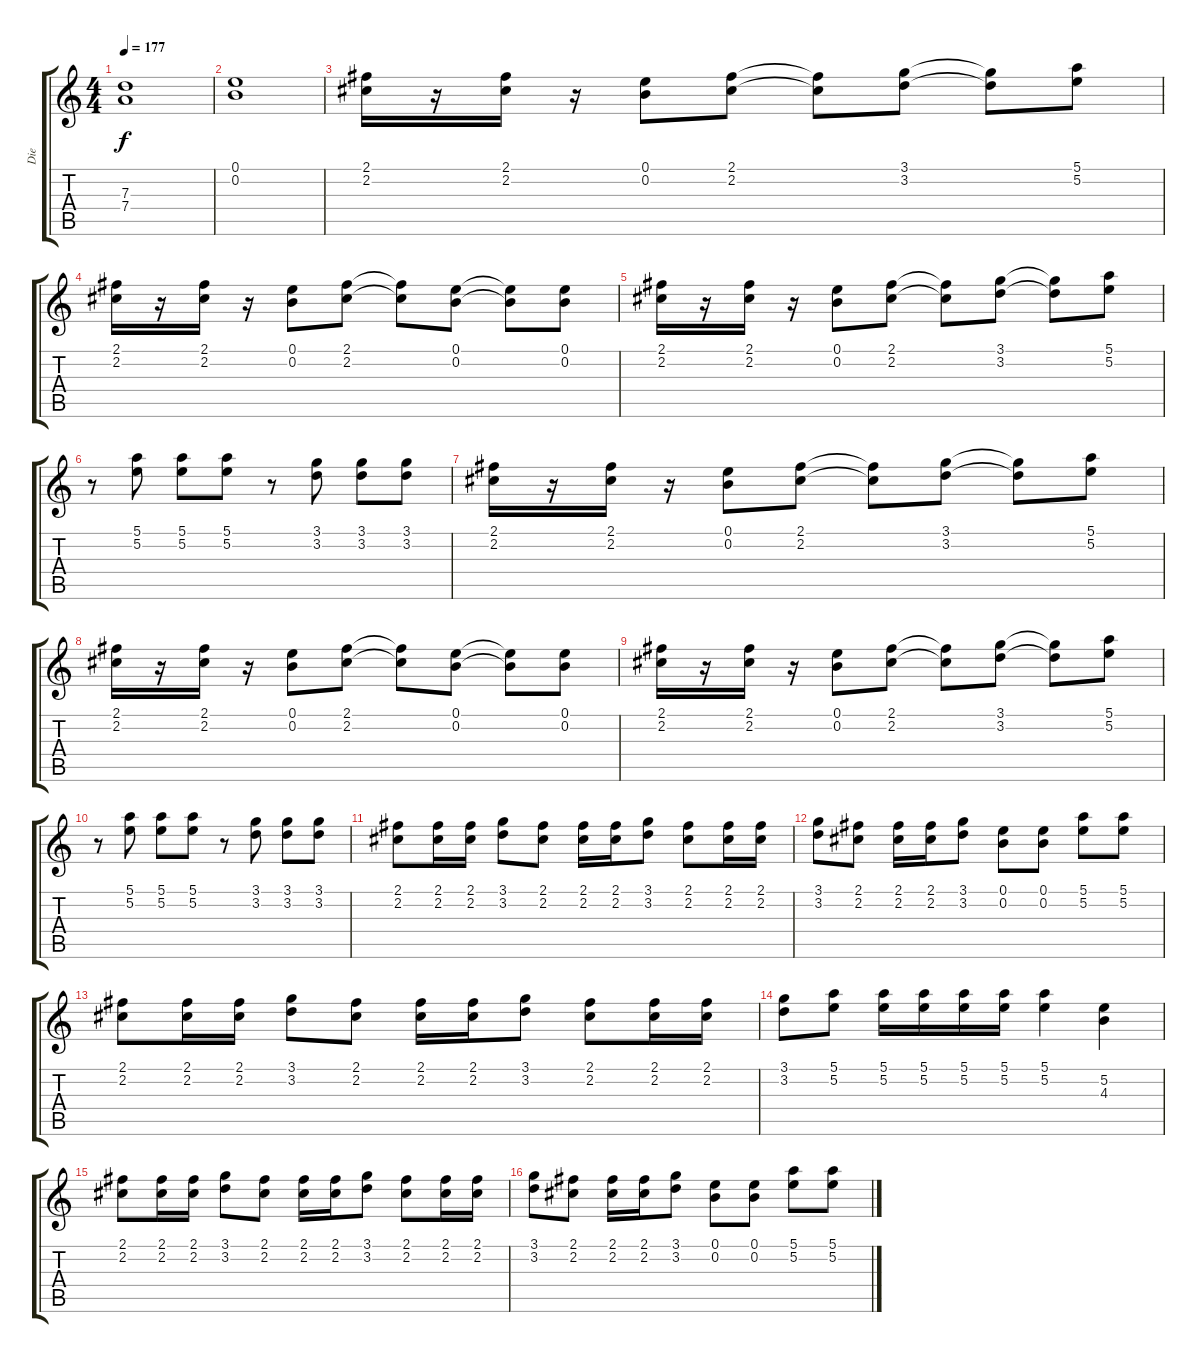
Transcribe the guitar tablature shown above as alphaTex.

\track ("Die" "Die") {instrument distortionguitar}
\staff {score tabs}
\tuning (E4 B3 G3 D3 A2 E2) {hide}
\ts (4 4)
\tempo 177
\clef g2
\ks c
(7.3 7.4).1{dy f} |
(0.1 0.2).1 |
(2.1 2.2).16 r.16 (2.1 2.2).16 r.16 (0.1 0.2).8 (2.1 2.2).8 (2.1{t} 2.2{t}).8 (3.1 3.2).8 (3.1{t} 3.2{t}).8 (5.1 5.2).8 |
(2.1 2.2).16 r.16 (2.1 2.2).16 r.16 (0.1 0.2).8 (2.1 2.2).8 (2.1{t} 2.2{t}).8 (0.1 0.2).8 (0.1{t} 0.2{t}).8 (0.1 0.2).8 |
(2.1 2.2).16 r.16 (2.1 2.2).16 r.16 (0.1 0.2).8 (2.1 2.2).8 (2.1{t} 2.2{t}).8 (3.1 3.2).8 (3.1{t} 3.2{t}).8 (5.1 5.2).8 |
r.8 (5.1 5.2).8 (5.1 5.2).8 (5.1 5.2).8 r.8 (3.1 3.2).8 (3.1 3.2).8 (3.1 3.2).8 |
(2.1 2.2).16 r.16 (2.1 2.2).16 r.16 (0.1 0.2).8 (2.1 2.2).8 (2.1{t} 2.2{t}).8 (3.1 3.2).8 (3.1{t} 3.2{t}).8 (5.1 5.2).8 |
(2.1 2.2).16 r.16 (2.1 2.2).16 r.16 (0.1 0.2).8 (2.1 2.2).8 (2.1{t} 2.2{t}).8 (0.1 0.2).8 (0.1{t} 0.2{t}).8 (0.1 0.2).8 |
(2.1 2.2).16 r.16 (2.1 2.2).16 r.16 (0.1 0.2).8 (2.1 2.2).8 (2.1{t} 2.2{t}).8 (3.1 3.2).8 (3.1{t} 3.2{t}).8 (5.1 5.2).8 |
r.8 (5.1 5.2).8 (5.1 5.2).8 (5.1 5.2).8 r.8 (3.1 3.2).8 (3.1 3.2).8 (3.1 3.2).8 |
(2.1 2.2).8 (2.1 2.2).16 (2.1 2.2).16 (3.1 3.2).8 (2.1 2.2).8 (2.1 2.2).16 (2.1 2.2).16 (3.1 3.2).8 (2.1 2.2).8 (2.1 2.2).16 (2.1 2.2).16 |
(3.1 3.2).8 (2.1 2.2).8 (2.1 2.2).16 (2.1 2.2).16 (3.1 3.2).8 (0.1 0.2).8 (0.1 0.2).8 (5.1 5.2).8 (5.1 5.2).8 |
(2.1 2.2).8 (2.1 2.2).16 (2.1 2.2).16 (3.1 3.2).8 (2.1 2.2).8 (2.1 2.2).16 (2.1 2.2).16 (3.1 3.2).8 (2.1 2.2).8 (2.1 2.2).16 (2.1 2.2).16 |
(3.1 3.2).8 (5.1 5.2).8 (5.1 5.2).16 (5.1 5.2).16 (5.1 5.2).16 (5.1 5.2).16 (5.1 5.2).4 (5.2 4.3).4 |
(2.1 2.2).8 (2.1 2.2).16 (2.1 2.2).16 (3.1 3.2).8 (2.1 2.2).8 (2.1 2.2).16 (2.1 2.2).16 (3.1 3.2).8 (2.1 2.2).8 (2.1 2.2).16 (2.1 2.2).16 |
(3.1 3.2).8 (2.1 2.2).8 (2.1 2.2).16 (2.1 2.2).16 (3.1 3.2).8 (0.1 0.2).8 (0.1 0.2).8 (5.1 5.2).8 (5.1 5.2).8
